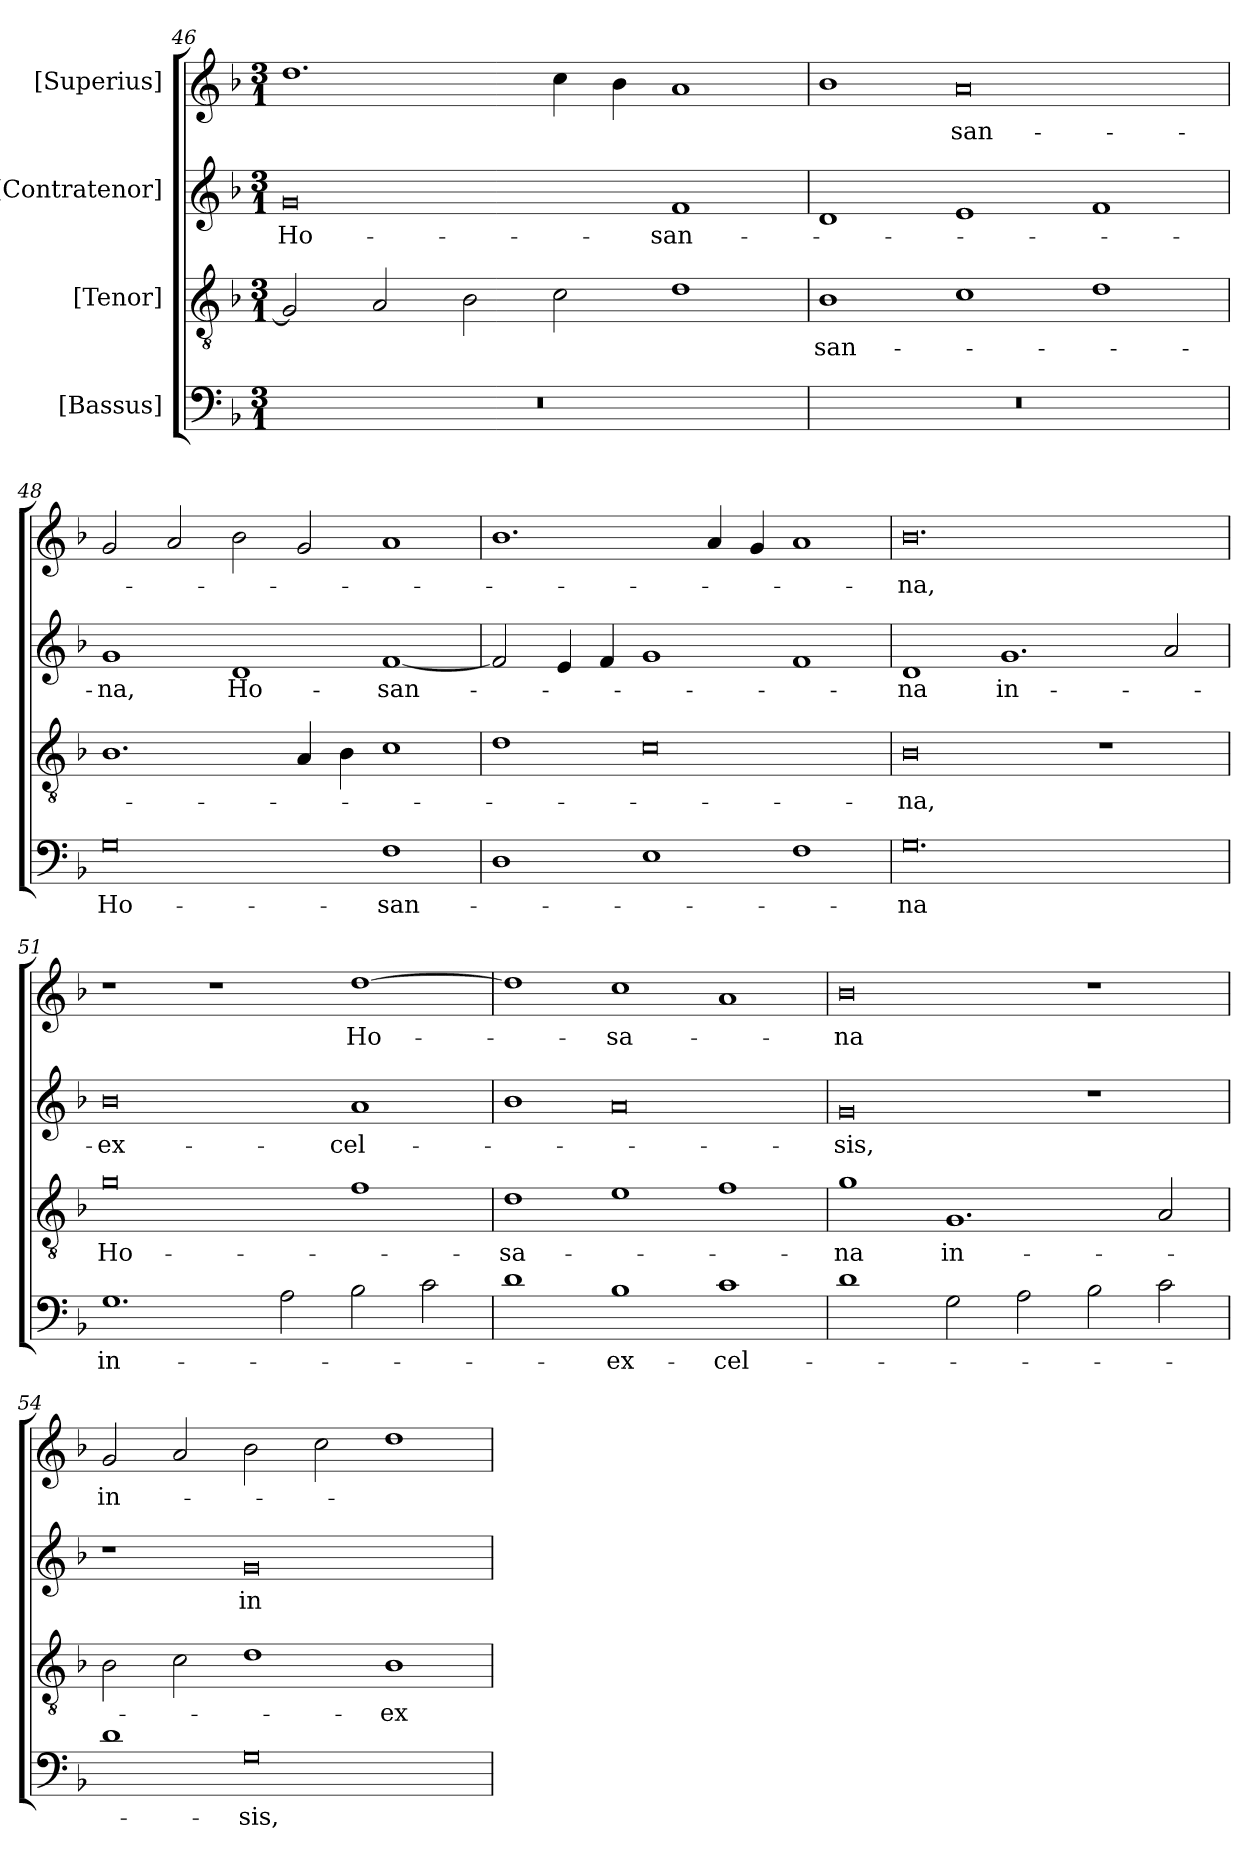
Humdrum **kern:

**kern	**text	**kern	**text	**kern	**text	**kern	**text
*part4	*part4	*part3	*part3	*part2	*part2	*part1	*part1
*staff4	*staff4	*staff3	*staff3	*staff2	*staff2	*staff1	*staff1
*I"[Bassus]	*	*I"[Tenor]	*	*I"[Contratenor]	*	*I"[Superius]	*
*clefF4	*	*clefGv2	*	*clefG2	*	*clefG2	*
*k[b-]	*	*k[b-]	*	*k[b-]	*	*k[b-]	*
*M3/1	*	*M3/1	*	*M3/1	*	*M3/1	*
=46	=46	=46	=46	=46	=46	=46	=46
0.r	.	2G/]	.	0g/	Ho-	1.dd\	.
.	.	2A/	.	.	.	.	.
.	.	2B-\	.	.	.	.	.
.	.	2c\	.	.	.	4cc\	.
.	.	.	.	.	.	4b-\	.
.	.	1d\	.	1f/	-san-	1a/	.
=47	=47	=47	=47	=47	=47	=47	=47
0.r	.	1B-\	-san-	1d/	.	1b-\	.
.	.	1c\	.	1e/	.	0a/	-san-
.	.	1d\	.	1f/	.	.	.
=48	=48	=48	=48	=48	=48	=48	=48
0G\	Ho-	1.B-\	.	1g/	-na,	2g/	.
.	.	.	.	.	.	2a/	.
.	.	.	.	1d/	Ho-	2b-\	.
.	.	4A/	.	.	.	2g/	.
.	.	4B-\	.	.	.	.	.
1F\	-san-	1c\	.	[1f/	-san-	1a/	.
=49	=49	=49	=49	=49	=49	=49	=49
1D\	.	1d\	.	2f/]	.	1.b-\	.
.	.	.	.	4e/	.	.	.
.	.	.	.	4f/	.	.	.
1E\	.	0c\	.	1g/	.	.	.
.	.	.	.	.	.	4a/	.
.	.	.	.	.	.	4g/	.
1F\	.	.	.	1f/	.	1a/	.
=50	=50	=50	=50	=50	=50	=50	=50
0.G\	-na	0B-\	-na,	1d/	-na	0.b-\	-na,
.	.	.	.	1.g/	in-	.	.
.	.	1r	.	.	.	.	.
.	.	.	.	2a/	.	.	.
=51	=51	=51	=51	=51	=51	=51	=51
1.G\	in-	0g\	Ho-	0b-\	ex-	1r	.
.	.	.	.	.	.	1r	.
2A\	.	.	.	.	.	.	.
2B-\	.	1f\	.	1a/	-cel-	[1dd\	Ho-
2c\	.	.	.	.	.	.	.
=52	=52	=52	=52	=52	=52	=52	=52
1d\	.	1d\	-sa-	1b-\	.	1dd\]	.
1B-\	ex-	1e\	.	0a/	.	1cc\	-sa-
1c\	-cel-	1f\	.	.	.	1a/	.
=53	=53	=53	=53	=53	=53	=53	=53
1d\	.	1g\	-na	0g/	-sis,	0b-\	-na
2G\	.	1.G/	in-	.	.	.	.
2A\	.	.	.	.	.	.	.
2B-\	.	.	.	1r	.	1r	.
2c\	.	2A/	.	.	.	.	.
=54	=54	=54	=54	=54	=54	=54	=54
1d\	.	2B-\	.	1r	.	2g/	in-
.	.	2c\	.	.	.	2a/	.
0G\	-sis,	1d\	.	0g/	in-	2b-\	.
.	.	.	.	.	.	2cc\	.
.	.	1B-\	ex-	.	.	1dd\	.
=	=	=	=	=	=	=	=
*-	*-	*-	*-	*-	*-	*-	*-
